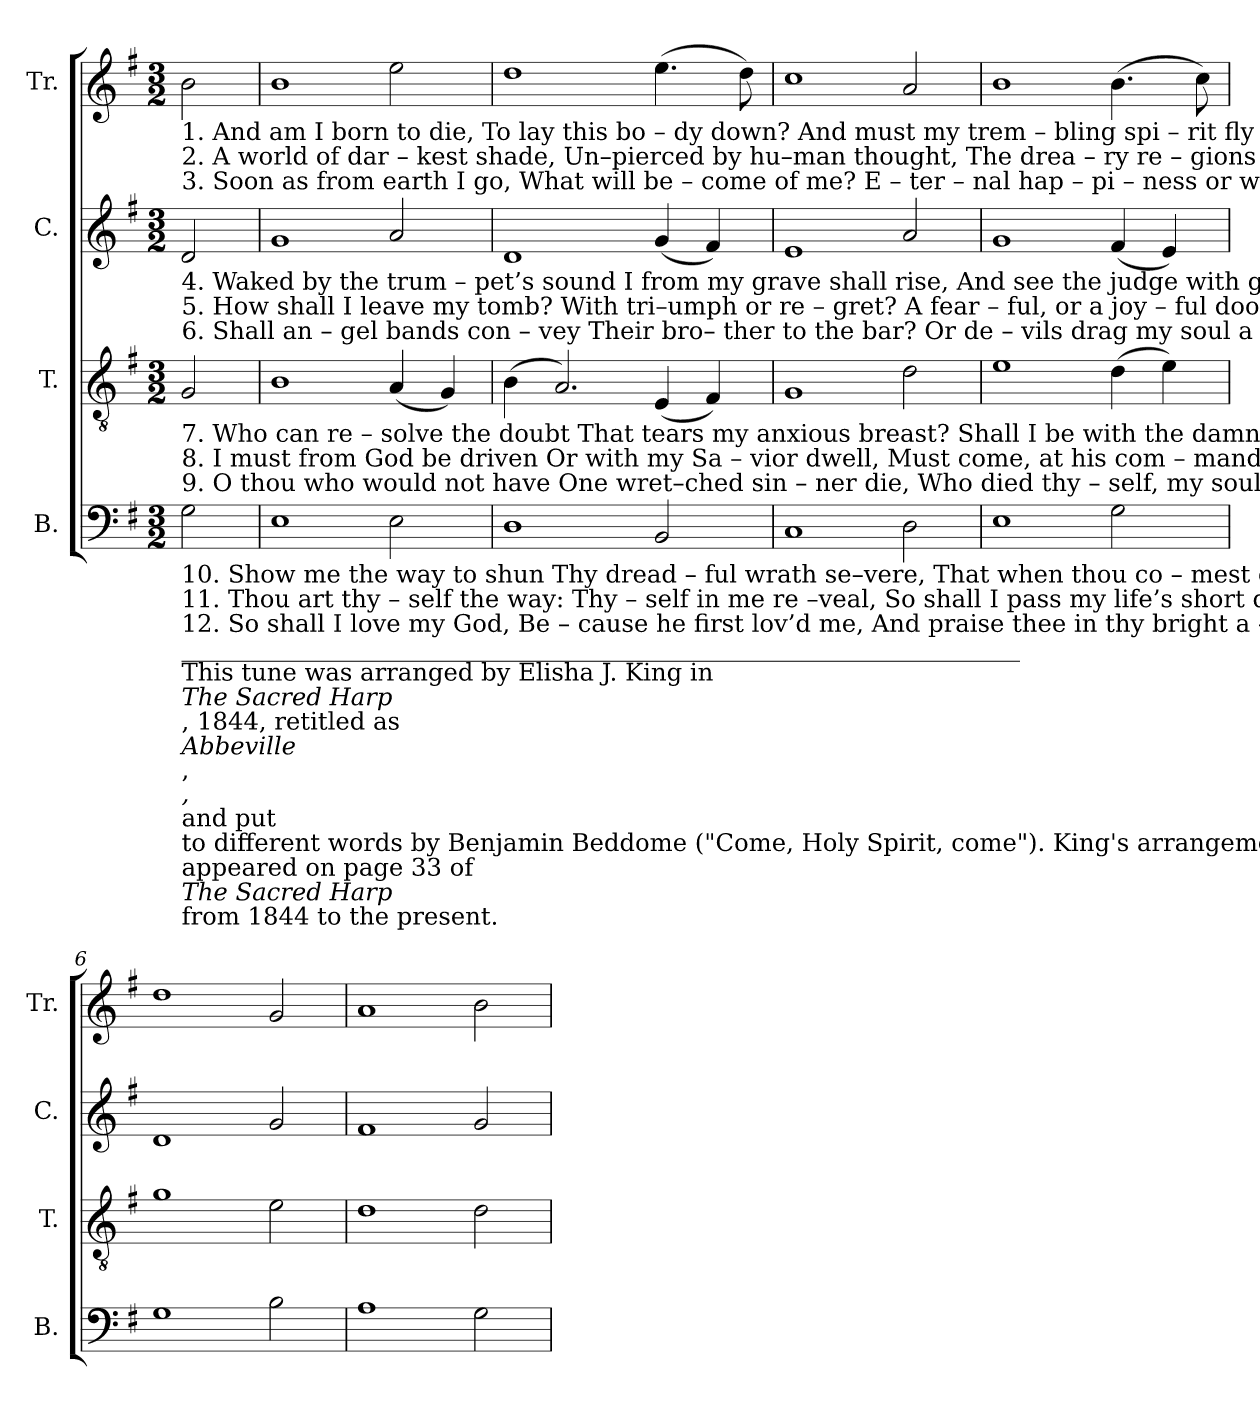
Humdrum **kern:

**kern	**kern	**kern	**kern
*part4	*part3	*part2	*part1
*staff4	*staff3	*staff2	*staff1
*I"B.	*I"T.	*I"C.	*I"Tr.
*I'B.	*I'T.	*I'C.	*I'Tr.
*clefF4	*clefGv2	*clefG2	*clefG2
*k[f#]	*k[f#]	*k[f#]	*k[f#]
*M3/2	*M3/2	*M3/2	*M3/2
*MM120	*MM120	*MM120	*MM120
=1	=1	=1	=1
!	!	!	!LO:TX:b:t=1. And  am    I           born       to           die,   To    lay    this      bo – dy  down?  And  must   my     trem – bling      spi   –    rit      fly    In  – to     a          world      un   –   known?
!	!	!	!LO:TX:b:t=2.  A   world   of       dar    –   kest   shade,  Un–pierced  by hu–man thought, The   drea  – ry      re    –   gions       of        the  dead,  Where  all  things  are        for   –    got!
!	!	!	!LO:TX:b:t=3. Soon  as    from     earth      I             go,   What  will  be  – come   of   me?     E   –   ter  –  nal     hap  –   pi    –    ness       or     woe    Must  then  my    por  –   tion       be.
!	!	!LO:TX:b:t=4. Waked  by  the      trum  –  pet’s   sound    I    from  my   grave  shall   rise,  And  see   the        judge    with       glo  –  ry  crowned,  And  see  the    fla     –    ming      skies.	!
!	!	!LO:TX:b:t=5. How    shall   I        leave       my      tomb?  With  tri–umph   or  re  –  gret?    A   fear – ful,         or         a             joy –  ful     doom,    A  curse  or      bles   –    sing        meet?	!
!	!	!LO:TX:b:t=6. Shall     an  –  gel    bands      con  –  vey   Their  bro– ther      to   the   bar?     Or   de  –  vils       drag     my         soul       a   –  way,      To  meet  its    sen    –    tence      there?	!
!	!LO:TX:b:t=7. Who  can    re   –  solve       the    doubt   That  tears   my  anxious  breast?  Shall   I    be            with   the           damn’d   cast   out,  Or  num– ber’d  with      the          blest?	!	!
!	!LO:TX:b:t=8.   I      must   from   God       be    driven     Or    with   my  Sa – vior  dwell, Must  come,  at     his     com    –    mand,  to  heav'n,  Or   else    de   –  part       to             hell.	!	!
!	!LO:TX:b:t=9.  O     thou   who    would   not      have     One  wret–ched  sin – ner   die,    Who  died  thy –  self,    my             soul     to     save  From end – less    mi    –   se       –     ry,	!	!
!LO:TX:b:t=10. Show  me   the      way        to          shun   Thy  dread – ful  wrath  se–vere,  That  when  thou  co  –  mest       on       the  throne,   I     may  with     joy       ap      –      pear.	!	!	!
!LO:TX:b:t=11. Thou   art    thy –  self         the         way&colon;  Thy – self      in    me     re –veal,   So      shall    I        pass     my         life’s   short   day     O  –  be – dient   to        thy              will.	!	!	!
!LO:TX:b:t=12. So       shall    I         love        my        God,  Be – cause     he   first  lov’d  me,  And  praise  thee   in       thy         bright   a  –  bode   Through  all   e – ter    –   ni       –       ty.	!	!	!
!LO:TX:b:t=_____________________________________________________________________	!	!	!
!LO:TX:b:t=This tune was arranged by Elisha J. King in	!	!	!
!LO:TX:b:i:t=The Sacred Harp	!	!	!
!LO:TX:b:t=, 1844, retitled as	!	!	!
!LO:TX:b:i:t=Abbeville	!	!	!
!LO:TX:b:t=,	!	!	!
!LO:TX:b:i:t=,	!	!	!
!LO:TX:b:t=and put	!	!	!
!LO:TX:b:t=to different words by Benjamin Beddome ("Come, Holy Spirit, come"). King's arrangement	!	!	!
!LO:TX:b:t=appeared on page 33 of	!	!	!
!LO:TX:b:i:t=The Sacred Harp	!	!	!
!LO:TX:b:t=from 1844 to the present.	!	!	!
2G!\	2G!/	2d!/	2b!\
=2	=2	=2	=2
1E!	1B!	1g!	1b!
2E!\	(4A!/	2a!/	2ee!\
.	4G!/)	.	.
=3	=3	=3	=3
1D!	(4B!\	1d!	1dd!
.	2.A!/)	.	.
2BB!/	(4E!/	(4g!/	(4.ee!\
.	4F#!/)	4f#!/)	.
.	.	.	8dd!\)
=4	=4	=4	=4
1C!	1G!	1e!	1cc!
2D!\	2d!\	2a!/	2a!/
=5	=5	=5	=5
1E!	1e!	1g!	1b!
2G!\	(4d!\	(4f#!/	(4.b!\
.	4e!\)	4e!/)	.
.	.	.	8cc!\)
=6	=6	=6	=6
1G!	1g!	1d!	1dd!
2B!\	2e!\	2g!/	2g!/
=7	=7	=7	=7
1A!	1d!	1f#!	1a!
2G!\	2d!\	2g!/	2b!\
=	=	=	=
*-	*-	*-	*-
